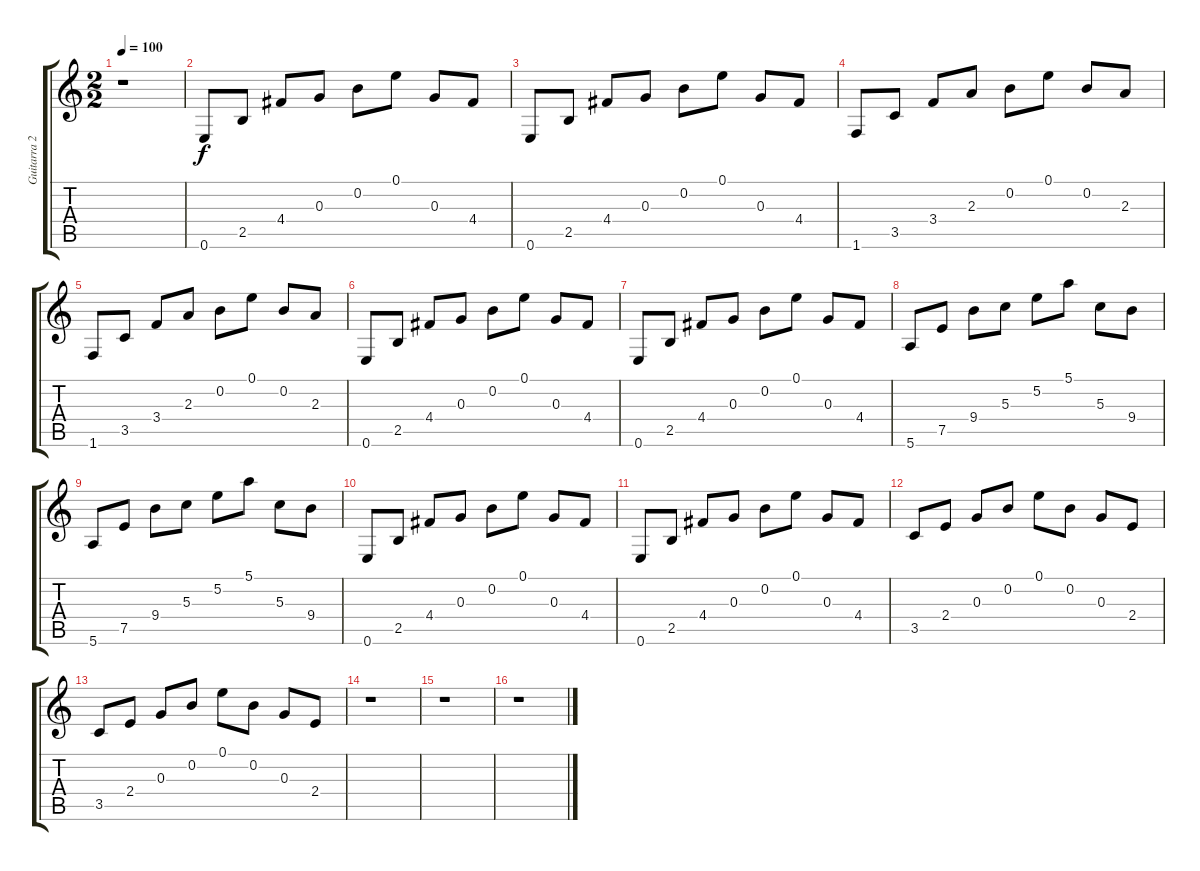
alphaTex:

\track ("Guitarra 2" "Guitarra 2") {instrument acousticguitarsteel}
\staff {score tabs}
\tuning (E4 B3 G3 D3 A2 E2) {hide}
\ts (2 2)
\tempo 100
\clef g2
\ks c
r.1{dy f instrument acousticguitarsteel} |
0.6.8 2.5.8 4.4.8 0.3.8 0.2.8 0.1.8 0.3.8 4.4.8 |
0.6.8 2.5.8 4.4.8 0.3.8 0.2.8 0.1.8 0.3.8 4.4.8 |
1.6.8 3.5.8 3.4.8 2.3.8 0.2.8 0.1.8 0.2.8 2.3.8 |
1.6.8 3.5.8 3.4.8 2.3.8 0.2.8 0.1.8 0.2.8 2.3.8 |
0.6.8 2.5.8 4.4.8 0.3.8 0.2.8 0.1.8 0.3.8 4.4.8 |
0.6.8 2.5.8 4.4.8 0.3.8 0.2.8 0.1.8 0.3.8 4.4.8 |
5.6.8 7.5.8 9.4.8 5.3.8 5.2.8 5.1.8 5.3.8 9.4.8 |
5.6.8 7.5.8 9.4.8 5.3.8 5.2.8 5.1.8 5.3.8 9.4.8 |
0.6.8 2.5.8 4.4.8 0.3.8 0.2.8 0.1.8 0.3.8 4.4.8 |
0.6.8 2.5.8 4.4.8 0.3.8 0.2.8 0.1.8 0.3.8 4.4.8 |
3.5.8 2.4.8 0.3.8 0.2.8 0.1.8 0.2.8 0.3.8 2.4.8 |
3.5.8 2.4.8 0.3.8 0.2.8 0.1.8 0.2.8 0.3.8 2.4.8 |
r.1 |
r.1 |
r.1
